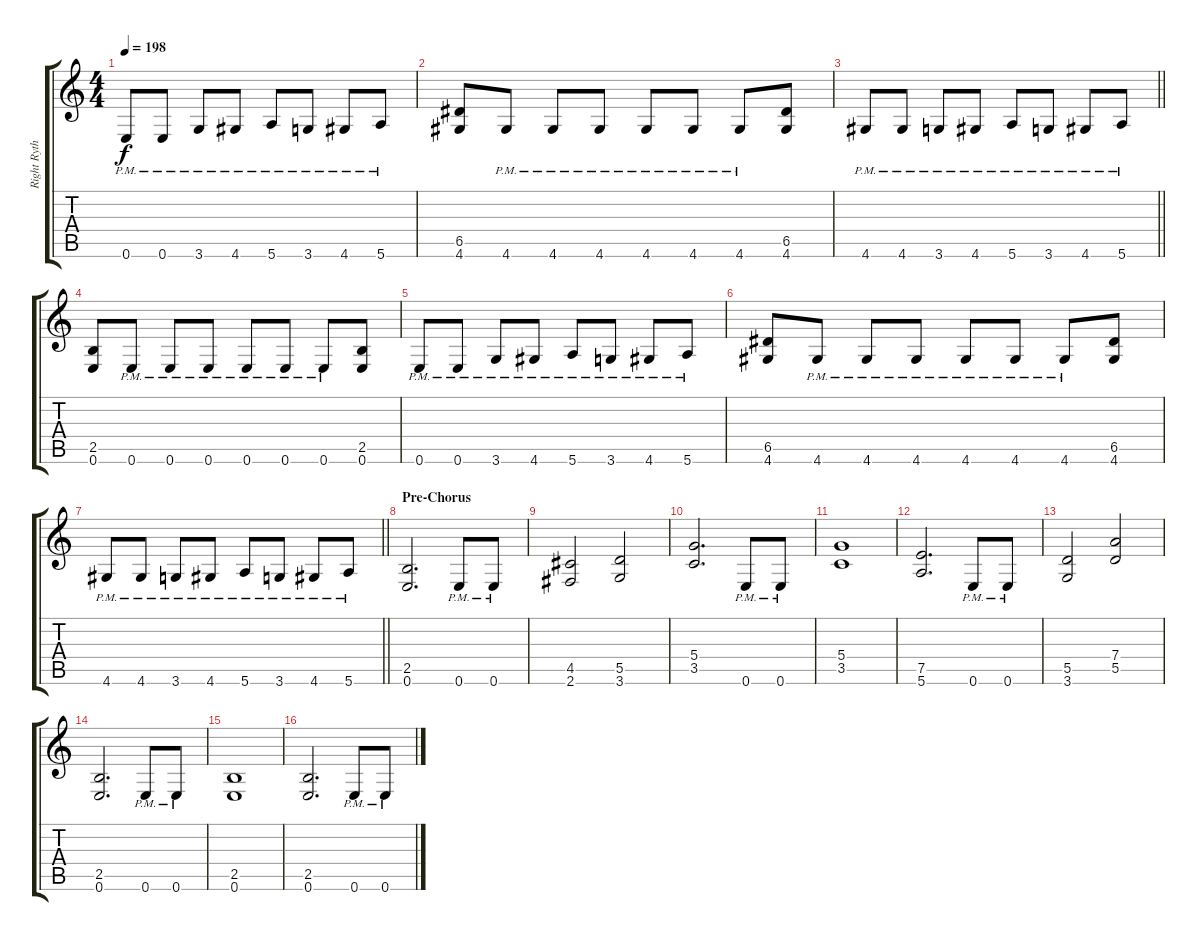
\track ("Right Rythm Guitar" "Right Ryth") {instrument distortionguitar}
\staff {score tabs}
\tuning (E4 B3 G3 D3 A2 E2) {hide}
\ts (4 4)
\tempo 198
\clef g2
\ks c
0.6{pm}.8{dy f} 0.6{pm}.8 3.6{pm}.8 4.6{pm}.8 5.6{pm}.8 3.6{pm}.8 4.6{pm}.8 5.6{pm}.8 |
(6.5 4.6).8 4.6{pm}.8 4.6{pm}.8 4.6{pm}.8 4.6{pm}.8 4.6{pm}.8 4.6{pm}.8 (6.5 4.6).8 |
\barLineRight lightlight
4.6{pm}.8 4.6{pm}.8 3.6{pm}.8 4.6{pm}.8 5.6{pm}.8 3.6{pm}.8 4.6{pm}.8 5.6{pm}.8 |
(2.5 0.6).8 0.6{pm}.8 0.6{pm}.8 0.6{pm}.8 0.6{pm}.8 0.6{pm}.8 0.6{pm}.8 (2.5 0.6).8 |
0.6{pm}.8 0.6{pm}.8 3.6{pm}.8 4.6{pm}.8 5.6{pm}.8 3.6{pm}.8 4.6{pm}.8 5.6{pm}.8 |
(6.5 4.6).8 4.6{pm}.8 4.6{pm}.8 4.6{pm}.8 4.6{pm}.8 4.6{pm}.8 4.6{pm}.8 (6.5 4.6).8 |
\barLineRight lightlight
4.6{pm}.8 4.6{pm}.8 3.6{pm}.8 4.6{pm}.8 5.6{pm}.8 3.6{pm}.8 4.6{pm}.8 5.6{pm}.8 |
\section ("" "Pre-Chorus")
(2.5 0.6).2{d} 0.6{pm}.8 0.6{pm}.8 |
(4.5 2.6).2 (5.5 3.6).2 |
(5.4 3.5).2{d} 0.6{pm}.8 0.6{pm}.8 |
(5.4 3.5).1 |
(7.5 5.6).2{d} 0.6{pm}.8 0.6{pm}.8 |
(5.5 3.6).2 (7.4 5.5).2 |
(2.5 0.6).2{d} 0.6{pm}.8 0.6{pm}.8 |
(2.5 0.6).1 |
(2.5 0.6).2{d} 0.6{pm}.8 0.6{pm}.8
